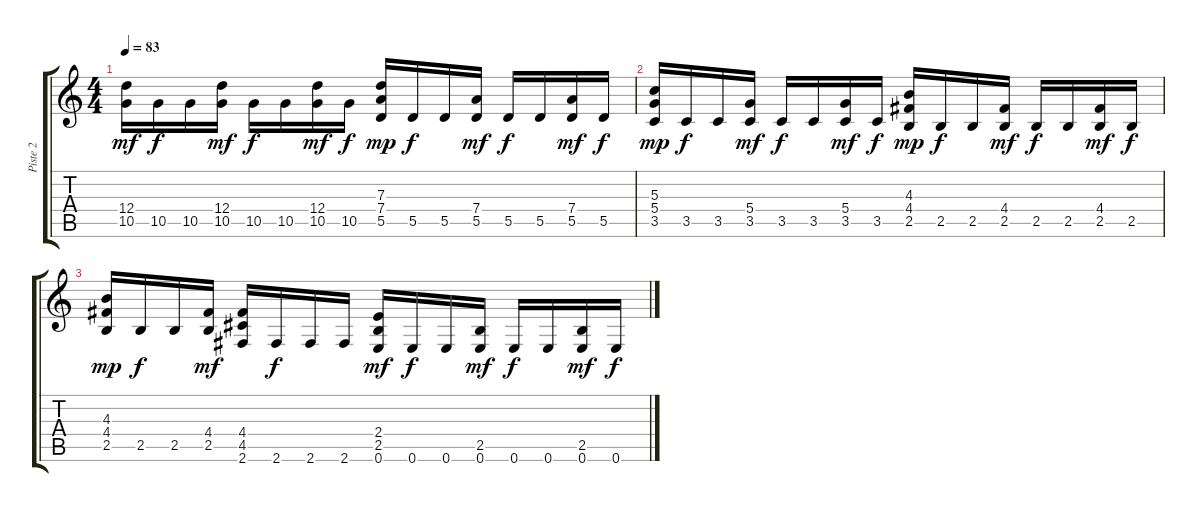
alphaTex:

\track ("Piste 2" "Piste 2") {instrument acousticguitarsteel}
\staff {score tabs}
\tuning (E4 B3 G3 D3 A2 E2) {hide}
\ts (4 4)
\tempo 83
\clef g2
\ks c
(12.4 10.5).16{dy mf} 10.5.16{dy f} 10.5.16 (12.4 10.5).16{dy mf} 10.5.16{dy f} 10.5.16 (12.4 10.5).16{dy mf} 10.5.16{dy f} (7.3 7.4 5.5).16{dy mp} 5.5.16{dy f} 5.5.16 (7.4 5.5).16{dy mf} 5.5.16{dy f} 5.5.16 (7.4 5.5).16{dy mf} 5.5.16{dy f} |
(5.3 5.4 3.5).16{dy mp} 3.5.16{dy f} 3.5.16 (5.4 3.5).16{dy mf} 3.5.16{dy f} 3.5.16 (5.4 3.5).16{dy mf} 3.5.16{dy f} (4.3 4.4 2.5).16{dy mp} 2.5.16{dy f} 2.5.16 (4.4 2.5).16{dy mf} 2.5.16{dy f} 2.5.16 (4.4 2.5).16{dy mf} 2.5.16{dy f} |
(4.3 4.4 2.5).16{dy mp} 2.5.16{dy f} 2.5.16 (4.4 2.5).16{dy mf} (4.4 4.5 2.6).16 2.6.16{dy f} 2.6.16 2.6.16 (2.4 2.5 0.6).16{dy mf} 0.6.16{dy f} 0.6.16 (2.5 0.6).16{dy mf} 0.6.16{dy f} 0.6.16 (2.5 0.6).16{dy mf} 0.6.16{dy f}
